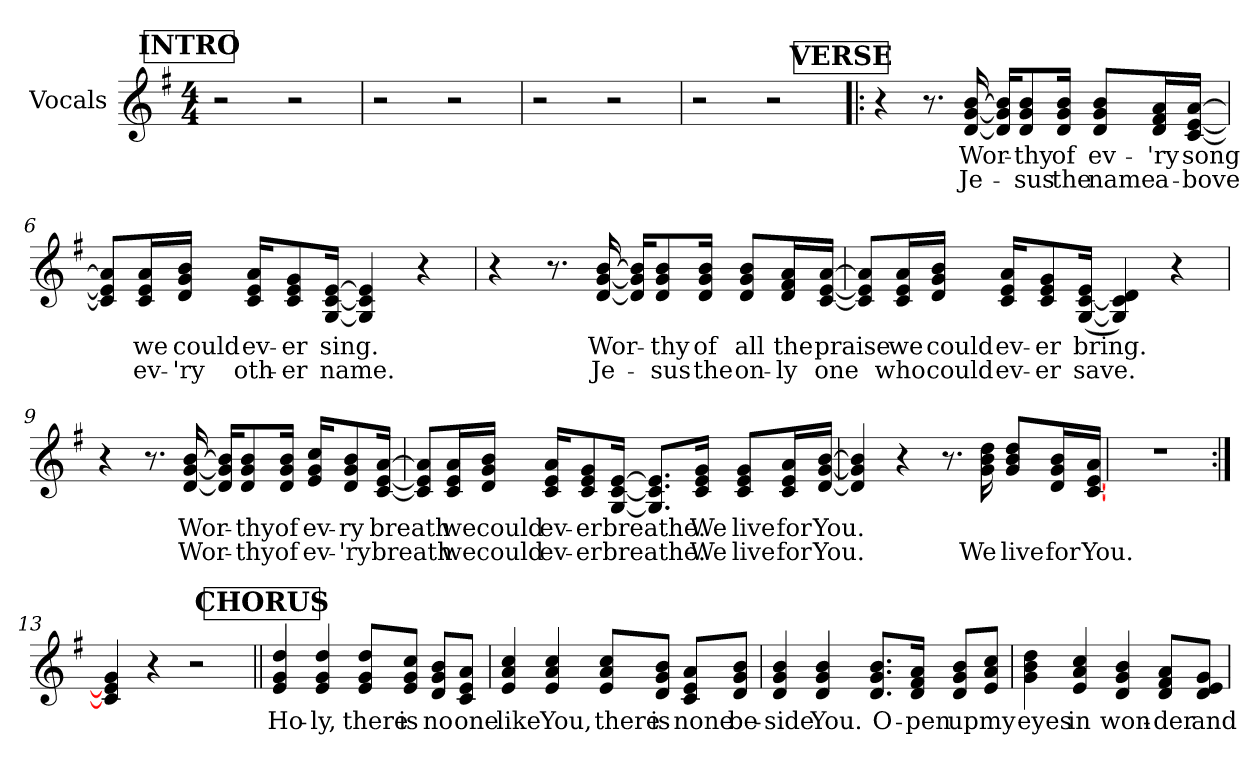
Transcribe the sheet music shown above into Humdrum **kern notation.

**kern	**text	**text
*part1	*part1	*part1
*staff1	*staff1	*staff1
*I"Vocals	*	*
*clefG2	*	*
*k[f#]	*	*
*G:	*	*
*M4/4	*	*
*MM70	*	*
!!LO:REH:place=s1:a:B:t=INTRO
=1	=1	=1
2r	.	.
2r	.	.
=2	=2	=2
2r	.	.
2r	.	.
=3	=3	=3
2r	.	.
2r	.	.
=4	=4	=4
2r	.	.
2r	.	.
!!LO:LB:g=z
!!LO:REH:place=s1:a:B:t=VERSE
=5!|:	=5!|:	=5!|:
4r	.	.
!	!LO:LY:b	!LO:LY:b
8.r	1.	2.
!	!LO:LY:b	!LO:LY:b
[16d/ [16g/ [16b/	Wor-	Je-
16d/] 16g/] 16b/]KL	.	.
!	!LO:LY:b	!LO:LY:b
8d/ 8g/ 8b/	-thy	-sus
!	!LO:LY:b	!LO:LY:b
16d/ 16g/ 16b/Jk	of	the
!	!LO:LY:b	!LO:LY:b
8d/ 8g/ 8b/L	ev-	name
!	!LO:LY:b	!LO:LY:b
16d/ 16f#/ 16a/L	-'ry	a-
!	!LO:LY:b	!LO:LY:b
[16c/ [16e/ [16a/JJ	song	-bove
=6	=6	=6
8c/] 8e/] 8a/]L	.	.
!	!LO:LY:b	!LO:LY:b
16c/ 16e/ 16a/L	we	ev-
!	!LO:LY:b	!LO:LY:b
16d/ 16g/ 16b/JJ	could	-'ry
!	!LO:LY:b	!LO:LY:b
16c/ 16e/ 16a/KL	ev-	oth-
!	!LO:LY:b	!LO:LY:b
8c/ 8e/ 8g/	-er	-er
!	!LO:LY:b	!LO:LY:b
[16G/ [16c/ [16e/Jk	sing.	name.
4G/] 4c/] 4e/]	.	.
4r	.	.
!!LO:LB:g=z
=7	=7	=7
4r	.	.
8.r	.	.
!	!LO:LY:b	!LO:LY:b
[16d/ [16g/ [16b/	Wor-	Je-
16d/] 16g/] 16b/]KL	.	.
!	!LO:LY:b	!LO:LY:b
8d/ 8g/ 8b/	-thy	-sus
!	!LO:LY:b	!LO:LY:b
16d/ 16g/ 16b/Jk	of	the
!	!LO:LY:b	!LO:LY:b
8d/ 8g/ 8b/L	all	on-
!	!LO:LY:b	!LO:LY:b
16d/ 16f#/ 16a/L	the	-ly
!	!LO:LY:b	!LO:LY:b
[16c/ [16e/ [16a/JJ	praise	one
=8	=8	=8
8c/] 8e/] 8a/]L	.	.
!	!LO:LY:b	!LO:LY:b
16c/ 16e/ 16a/L	we	who
!	!LO:LY:b	!LO:LY:b
16d/ 16g/ 16b/JJ	could	could
!	!LO:LY:b	!LO:LY:b
16c/ 16e/ 16a/KL	ev-	ev-
!	!LO:LY:b	!LO:LY:b
8c/ 8e/ 8g/	-er	-er
!	!LO:LY:b	!LO:LY:b
(>[16G/ [16c/ 16e/Jk	bring.	save.
4G/] 4c/] 4d/)	.	.
4r	.	.
!!LO:LB:g=z
=9	=9	=9
4r	.	.
8.r	.	.
!	!LO:LY:b	!LO:LY:b
[16d/ [16g/ [16b/	Wor-	Wor-
16d/] 16g/] 16b/]KL	.	.
!	!LO:LY:b	!LO:LY:b
8d/ 8g/ 8b/	-thy	-thy
!	!LO:LY:b	!LO:LY:b
16d/ 16g/ 16b/Jk	of	of
!	!LO:LY:b	!LO:LY:b
16e/ 16g/ 16cc/KL	ev-	ev-
!	!LO:LY:b	!LO:LY:b
8d/ 8g/ 8b/	-ry	-'ry
!	!LO:LY:b	!LO:LY:b
[16c/ [16e/ [16a/Jk	breath	breath
=10	=10	=10
8c/] 8e/] 8a/]L	.	.
!	!LO:LY:b	!LO:LY:b
16c/ 16e/ 16a/L	we	we
!	!LO:LY:b	!LO:LY:b
16d/ 16g/ 16b/JJ	could	could
!	!LO:LY:b	!LO:LY:b
16c/ 16e/ 16a/KL	ev-	ev-
!	!LO:LY:b	!LO:LY:b
8c/ 8e/ 8g/	-er	-er
!	!LO:LY:b	!LO:LY:b
[16G/ [16c/ [16e/Jk	breathe.	breathe.
8.G/] 8.c/] 8.e/]L	.	.
!	!LO:LY:b	!LO:LY:b
16c/ 16e/ 16g/Jk	We	We
!	!LO:LY:b	!LO:LY:b
8c/ 8e/ 8g/L	live	live
!	!LO:LY:b	!LO:LY:b
16c/ 16e/ 16a/L	for	for
!	!LO:LY:b	!LO:LY:b
[16d/ [16g/ [16b/JJ	You.	You.
!!LO:LB:g=z
=11	=11	=11
4d/] 4g/] 4b/]	.	.
4r	.	.
8.r	.	.
!	!	!LO:LY:b
16g!\ 16b!\ 16dd!\	.	We
!	!	!LO:LY:b
8g!/ 8b!/ 8dd!/L	.	live
!	!	!LO:LY:b
16d!/ 16g!/ 16b!/L	.	for
!	!	!LO:LY:b
(<[16c!/ [16e!/ 16a!/JJ	.	You.
=12	=12	=12
1r	.	.
=13:|!	=13:|!	=13:|!
(<4c/] 4e/] 4g/	.	.
4r	.	.
2r	.	.
!!LO:REH:place=s1:a:B:t=CHORUS
=14||	=14||	=14||
!	!LO:LY:b	!
4e/ 4g/ 4dd/	Ho-	.
!	!LO:LY:b	!
4e/ 4g/ 4dd/	-ly,	.
!	!LO:LY:b	!
8e/ 8g/ 8dd/L	there	.
!	!LO:LY:b	!
8e/ 8g/ 8cc/J	is	.
!	!LO:LY:b	!
8d/ 8g/ 8b/L	no	.
!	!LO:LY:b	!
8c/ 8e/ 8a/J	one	.
!!LO:LB:g=z
=15	=15	=15
!	!LO:LY:b	!
4e/ 4a/ 4cc/	like	.
!	!LO:LY:b	!
4e/ 4a/ 4cc/	You,	.
!	!LO:LY:b	!
8e/ 8a/ 8cc/L	there	.
!	!LO:LY:b	!
8d/ 8g/ 8b/J	is	.
!	!LO:LY:b	!
8c/ 8e/ 8a/L	none	.
!	!LO:LY:b	!
8d/ 8g/ 8b/J	be-	.
=16	=16	=16
!	!LO:LY:b	!
4d/ 4g/ 4b/	-side	.
!	!LO:LY:b	!
4d/ 4g/ 4b/	You.	.
!	!LO:LY:b	!
8.d/ 8.g/ 8.b/L	O-	.
!	!LO:LY:b	!
16d/ 16f#/ 16a/Jk	-pen	.
!	!LO:LY:b	!
8d/ 8g/ 8b/L	up	.
!	!LO:LY:b	!
8e/ 8a/ 8cc/J	my	.
=17	=17	=17
!	!LO:LY:b	!
4g\ 4b\ 4dd\	eyes	.
!	!LO:LY:b	!
4e/ 4a/ 4cc/	in	.
!	!LO:LY:b	!
4d/ 4g/ 4b/	won-	.
!	!LO:LY:b	!
8d/ 8f#/ 8a/L	-der	.
!	!LO:LY:b	!
8d/ 8e/ 8g/J	and	.
=	=	=
*-	*-	*-
